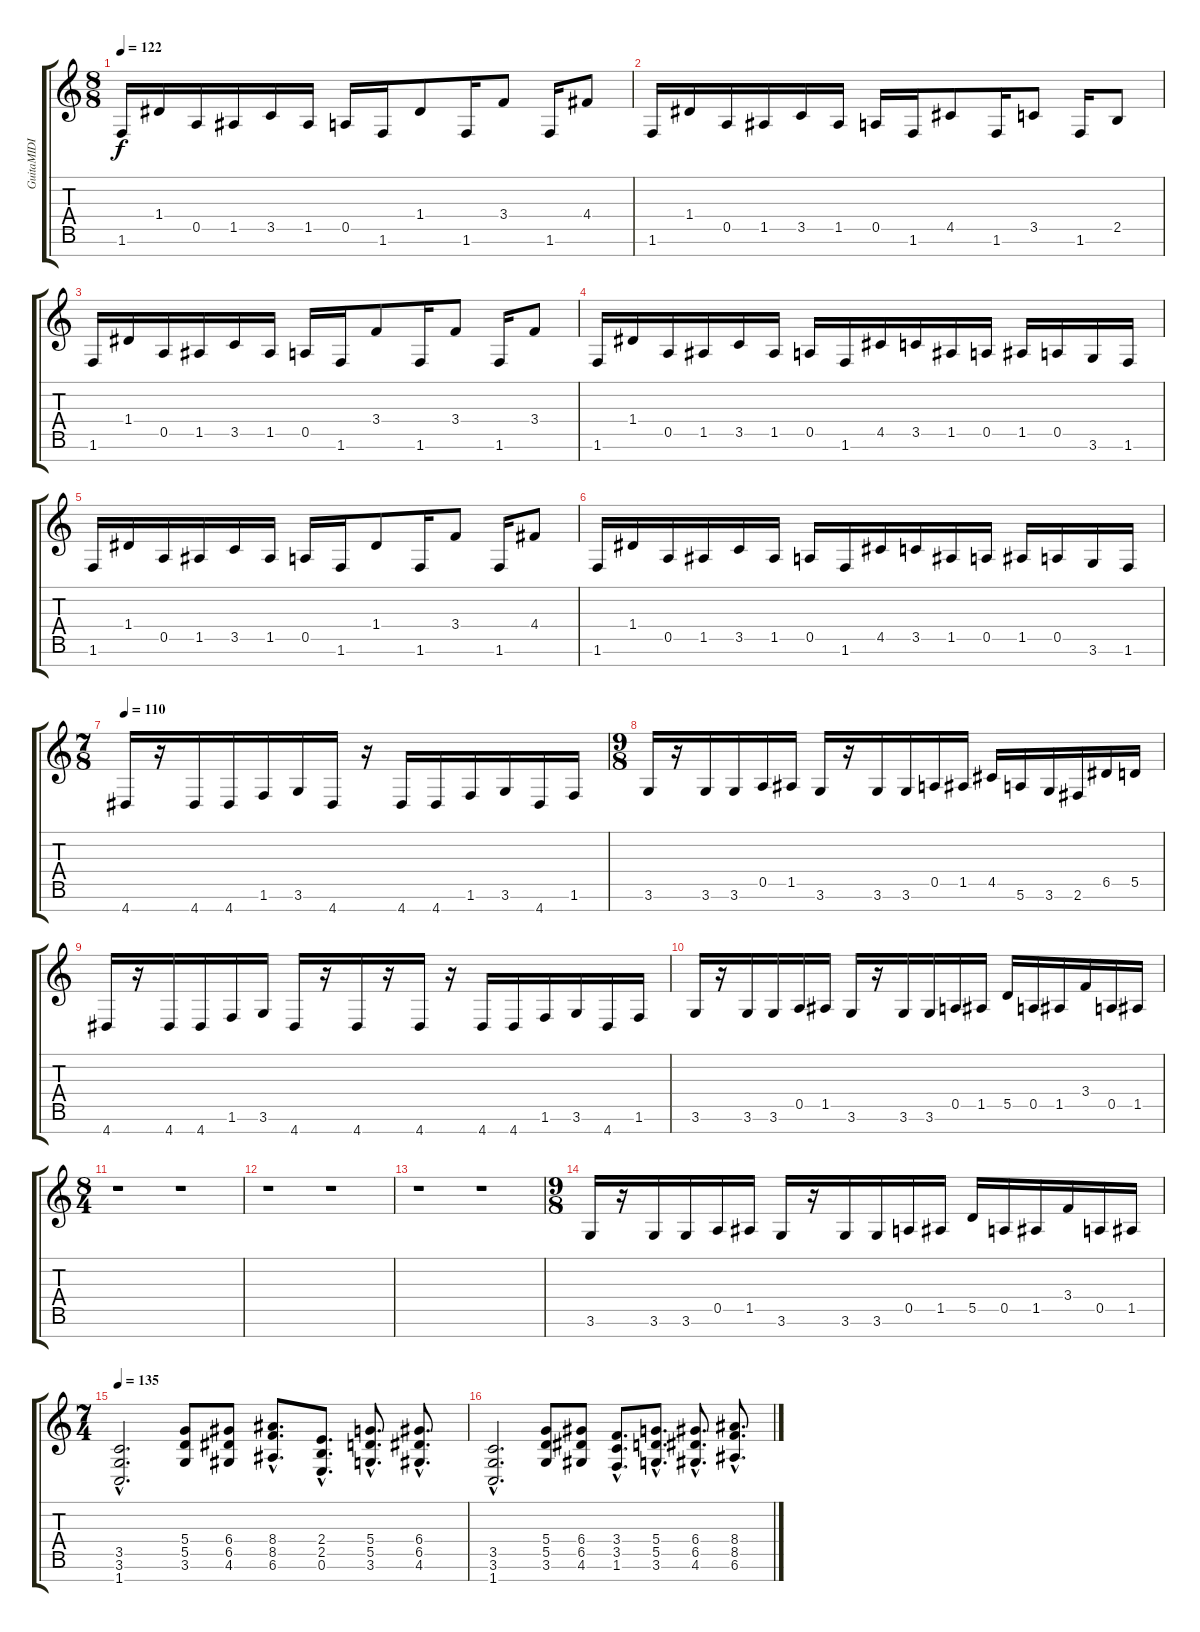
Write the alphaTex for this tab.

\track ("GuitaMIDI" "GuitaMIDI") {instrument distortionguitar}
\staff {score tabs}
\tuning (E4 B3 G3 D3 A2 E2 B1) {hide}
\ts (8 8)
\tempo 122
\clef g2
\ks c
1.6.16{dy f} 1.4.16 0.5.16 1.5.16 3.5.16 1.5.16 0.5.16 1.6.16 1.4.8 1.6.16 3.4.8 1.6.16 4.4.8 |
1.6.16 1.4.16 0.5.16 1.5.16 3.5.16 1.5.16 0.5.16 1.6.16 4.5.8 1.6.16 3.5.8 1.6.16 2.5.8 |
1.6.16 1.4.16 0.5.16 1.5.16 3.5.16 1.5.16 0.5.16 1.6.16 3.4.8 1.6.16 3.4.8 1.6.16 3.4.8 |
1.6.16 1.4.16 0.5.16 1.5.16 3.5.16 1.5.16 0.5.16 1.6.16 4.5.16 3.5.16 1.5.16 0.5.16 1.5.16 0.5.16 3.6.16 1.6.16 |
1.6.16 1.4.16 0.5.16 1.5.16 3.5.16 1.5.16 0.5.16 1.6.16 1.4.8 1.6.16 3.4.8 1.6.16 4.4.8 |
1.6.16 1.4.16 0.5.16 1.5.16 3.5.16 1.5.16 0.5.16 1.6.16 4.5.16 3.5.16 1.5.16 0.5.16 1.5.16 0.5.16 3.6.16 1.6.16 |
\ts (7 8)
\tempo 110
4.7.16 r.16 4.7.16 4.7.16 1.6.16 3.6.16 4.7.16 r.16 4.7.16 4.7.16 1.6.16 3.6.16 4.7.16 1.6.16 |
\ts (9 8)
3.6.16 r.16 3.6.16 3.6.16 0.5.16 1.5.16 3.6.16 r.16 3.6.16 3.6.16 0.5.16 1.5.16 4.5.16 5.6.16 3.6.16 2.6.16 6.5.16 5.5.16 |
4.7.16 r.16 4.7.16 4.7.16 1.6.16 3.6.16 4.7.16 r.16 4.7.16 r.16 4.7.16 r.16 4.7.16 4.7.16 1.6.16 3.6.16 4.7.16 1.6.16 |
3.6.16 r.16 3.6.16 3.6.16 0.5.16 1.5.16 3.6.16 r.16 3.6.16 3.6.16 0.5.16 1.5.16 5.5.16 0.5.16 1.5.16 3.4.16 0.5.16 1.5.16 |
\ts (8 4)
r.1 r.1 |
r.1 r.1 |
r.1 r.1 |
\ts (9 8)
3.6.16 r.16 3.6.16 3.6.16 0.5.16 1.5.16 3.6.16 r.16 3.6.16 3.6.16 0.5.16 1.5.16 5.5.16 0.5.16 1.5.16 3.4.16 0.5.16 1.5.16 |
\ts (7 4)
\tempo 135
(3.5{hac} 3.6{hac} 1.7{hac}).2{d} (5.4 5.5 3.6).8 (6.4 6.5 4.6).8 (8.4{hac} 8.5{hac} 6.6{hac}).8{d} (2.4{hac} 2.5{hac} 0.6{hac}).8{d} (5.4{hac} 5.5{hac} 3.6{hac}).8{d} (6.4{hac} 6.5{hac} 4.6{hac}).8{d} |
(3.5{hac} 3.6{hac} 1.7{hac}).2{d} (5.4 5.5 3.6).8 (6.4 6.5 4.6).8 (3.4{hac} 3.5{hac} 1.6{hac}).8{d} (5.4{hac} 5.5{hac} 3.6{hac}).8{d} (6.4{hac} 6.5{hac} 4.6{hac}).8{d} (8.4{hac} 8.5{hac} 6.6{hac}).8{d}
